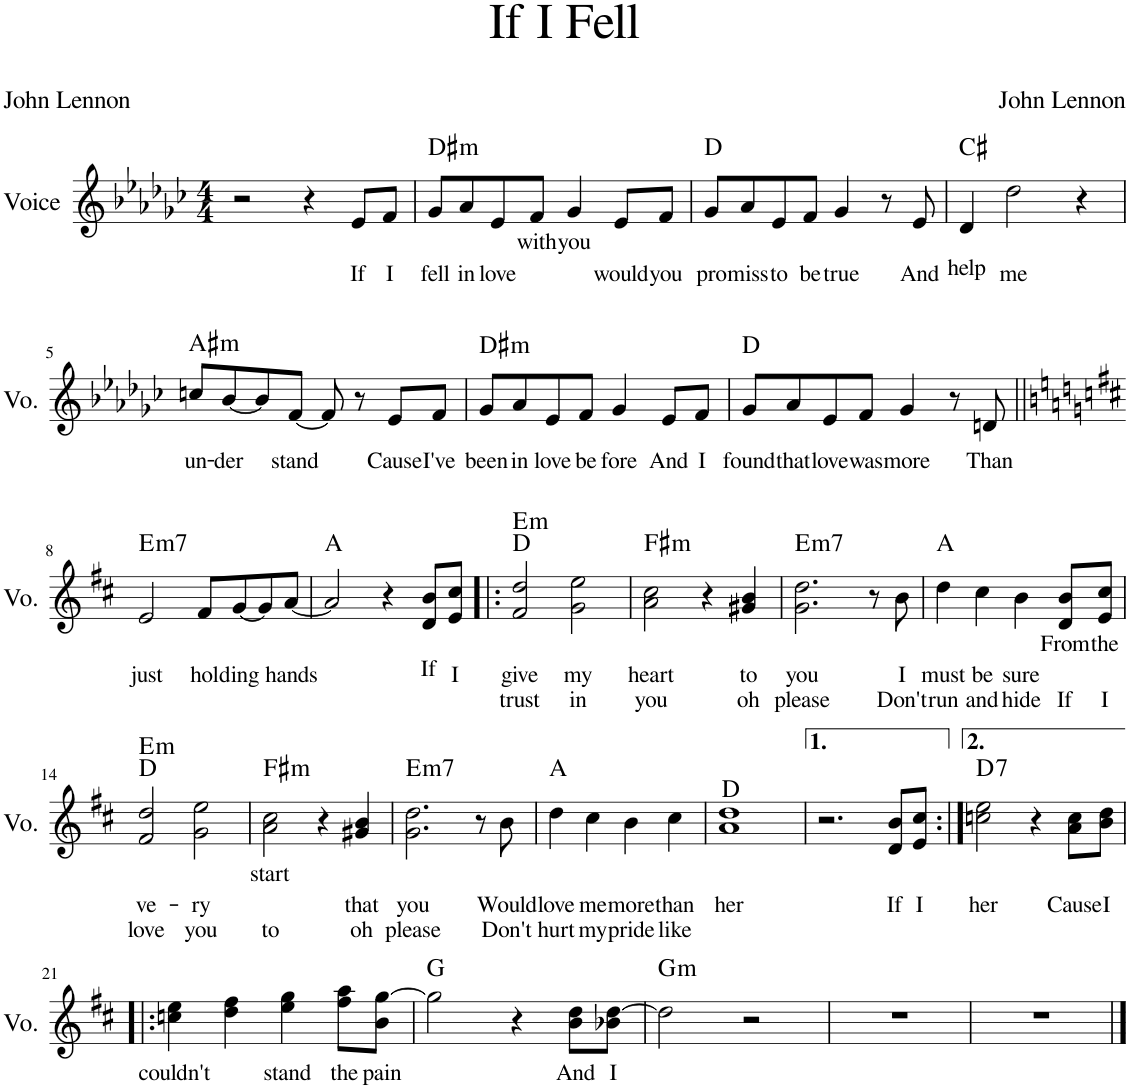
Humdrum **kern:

**kern	**text	**text	**harte
*part1	*part1	*part1	*part1
*staff1	*staff1	*staff1	*
*I"Voice	*	*	*
*I'Vo.	*	*	*
*clefG2	*	*	*
*k[b-e-a-d-g-c-]	*	*	*
*M4/4	*	*	*
=1	=1	=1	=1
2r	.	.	.
4r	.	.	.
!	!LO:LY:b	!	!
8e-/L	If	.	.
!	!LO:LY:b	!	!
8f/J	I	.	.
=2	=2	=2	=2
!	!LO:LY:b	!	!LO:H:kt=m
8g-/L	fell	.	D#:min
!	!LO:LY:b	!	!
8a-/	in	.	.
!	!LO:LY:b	!	!
8e-/	love	.	.
!	!LO:LY:b	!	!
8f/J	with	.	.
!	!LO:LY:b	!	!
4g-/	you	.	.
!	!LO:LY:b	!	!
8e-/L	would	.	.
!	!LO:LY:b	!	!
8f/J	you	.	.
=3	=3	=3	=3
!	!LO:LY:b	!	!
8g-/L	pro-	.	D:maj
!	!LO:LY:b	!	!
8a-/	miss	.	.
!	!LO:LY:b	!	!
8e-/	to	.	.
!	!LO:LY:b	!	!
8f/J	be	.	.
!	!LO:LY:b	!	!
4g-/	true	.	.
8r	.	.	.
!	!LO:LY:b	!	!
8e-/	And	.	.
=4	=4	=4	=4
!	!	!LO:LY:b	!
4d-/	.	help	C#:maj
!	!LO:LY:b	!	!
2dd-\	me	.	.
4r	.	.	.
!!LO:LB:g=z
=5	=5	=5	=5
!	!LO:LY:b	!	!LO:H:kt=m
8ccn/L	un-	.	A#:min
!	!LO:LY:b	!	!
[8b-/	der	.	.
8b-/]	.	.	.
!	!LO:LY:b	!	!
[8f/J	stand	.	.
8f/]	.	.	.
8r	.	.	.
!	!LO:LY:b	!	!
8e-/L	Cause	.	.
!	!LO:LY:b	!	!
8f/J	I've	.	.
=6	=6	=6	=6
!	!LO:LY:b	!	!LO:H:kt=m
8g-/L	been	.	D#:min
!	!LO:LY:b	!	!
8a-/	in	.	.
!	!LO:LY:b	!	!
8e-/	love	.	.
!	!LO:LY:b	!	!
8f/J	be-	.	.
!	!LO:LY:b	!	!
4g-/	fore	.	.
!	!LO:LY:b	!	!
8e-/L	And	.	.
!	!LO:LY:b	!	!
8f/J	I	.	.
=7	=7	=7	=7
!	!LO:LY:b	!	!
8g-/L	found	.	D:maj
!	!LO:LY:b	!	!
8a-/	that	.	.
!	!LO:LY:b	!	!
8e-/	love	.	.
!	!LO:LY:b	!	!
8f/J	was	.	.
!	!LO:LY:b	!	!
4g-/	more	.	.
8r	.	.	.
!	!LO:LY:b	!	!
8dn/	Than	.	.
!!LO:LB:g=z
=8||	=8||	=8||	=8||
*k[f#c#]	*	*	*
!	!LO:LY:b	!	!LO:H:kt=m7
2e/	just	.	E:min7
!	!LO:LY:b	!	!
8f#/L	hol-	.	.
!	!LO:LY:b	!	!
[8g/	ding	.	.
8g/]	.	.	.
!	!LO:LY:b	!	!
[8a/J	hands	.	.
=9	=9	=9	=9
2a/]	.	.	A:maj
4r	.	.	.
!	!	!LO:LY:b	!
8d/ 8b/L	.	If	.
!	!LO:LY:b	!	!
8e/ 8cc#/J	I	.	.
=10!|:	=10!|:	=10!|:	=10!|:
!	!LO:LY:b	!LO:LY:b	!LO:H:n=2:kt=m
2f#/ 2dd/	give	trust	D:maj E:min
!	!LO:LY:b	!LO:LY:b	!
2g\ 2ee\	my	in	.
=11	=11	=11	=11
!	!LO:LY:b	!LO:LY:b	!LO:H:kt=m
2a\ 2cc#\	heart	you	F#:min
4r	.	.	.
!	!LO:LY:b	!LO:LY:b	!
4g#X/ 4b/	to	oh	.
=12	=12	=12	=12
!	!LO:LY:b	!LO:LY:b	!LO:H:kt=m7
2.g\ 2.dd\	you	please	E:min7
8r	.	.	.
!	!LO:LY:b	!LO:LY:b	!
8b\	I	Don't	.
=13	=13	=13	=13
!	!LO:LY:b	!LO:LY:b	!
4dd\	must	run	A:maj
!	!LO:LY:b	!LO:LY:b	!
4cc#\	be	and	.
!	!LO:LY:b	!LO:LY:b	!
4b\	sure	hide	.
!	!LO:LY:b	!LO:LY:b	!
8d/ 8b/L	From	If	.
!	!LO:LY:b	!LO:LY:b	!
8e/ 8cc#/J	the	I	.
!!LO:LB:g=z
=14	=14	=14	=14
!	!LO:LY:b	!LO:LY:b	!LO:H:n=2:kt=m
2f#/ 2dd/	ve-	love	D:maj E:min
!	!LO:LY:b	!LO:LY:b	!
2g\ 2ee\	ry	you	.
=15	=15	=15	=15
!	!LO:LY:b	!LO:LY:b	!LO:H:kt=m
2a\ 2cc#\	start	to	F#:min
4r	.	.	.
!	!LO:LY:b	!LO:LY:b	!
4g#X/ 4b/	that	oh	.
=16	=16	=16	=16
!	!LO:LY:b	!LO:LY:b	!LO:H:kt=m7
2.g\ 2.dd\	you	please	E:min7
8r	.	.	.
!	!LO:LY:b	!LO:LY:b	!
8b\	Would	Don't	.
=17	=17	=17	=17
!	!LO:LY:b	!LO:LY:b	!
4dd\	love	hurt	A:maj
!	!LO:LY:b	!LO:LY:b	!
4cc#\	me	my	.
!	!LO:LY:b	!LO:LY:b	!
4b\	more	pride	.
!	!LO:LY:b	!LO:LY:b	!
4cc#\	than	like	.
=18	=18	=18	=18
!	!LO:LY:b	!	!
1a 1dd	her	.	D:maj
=19	=19	=19	=19
2.r	.	.	.
!	!LO:LY:b	!	!
8d/ 8b/L	If	.	.
!	!LO:LY:b	!	!
8e/ 8cc#/J	I	.	.
=20:|!	=20:|!	=20:|!	=20:|!
!	!LO:LY:b	!	!LO:H:kt=7
2ccn\ 2ee\	her	.	D:7
4r	.	.	.
!	!LO:LY:b	!	!
8a\ 8cc\L	Cause	.	.
!	!LO:LY:b	!	!
8b\ 8dd\J	I	.	.
!!LO:LB:g=z
=21!|:	=21!|:	=21!|:	=21!|:
!	!LO:LY:b	!	!
4ccn\ 4ee\	couldn't	.	.
4dd\ 4ff#\	.	.	.
!	!LO:LY:b	!	!
4ee\ 4gg\	stand	.	.
!	!LO:LY:b	!	!
8ff#\ 8aa\L	the	.	.
!	!LO:LY:b	!	!
8b\ [8gg\J	pain	.	.
=22	=22	=22	=22
2gg\]	.	.	G:maj
4r	.	.	.
!	!LO:LY:b	!	!
8b\ 8dd\L	And	.	.
!	!LO:LY:b	!	!
8b-X\ [8dd\J	I	.	.
=23	=23	=23	=23
!	!	!	!LO:H:kt=m
2dd\]	.	.	G:min
2r	.	.	.
=24	=24	=24	=24
1r	.	.	.
=25	=25	=25	=25
1r	.	.	.
==	==	==	==
*-	*-	*-	*-
